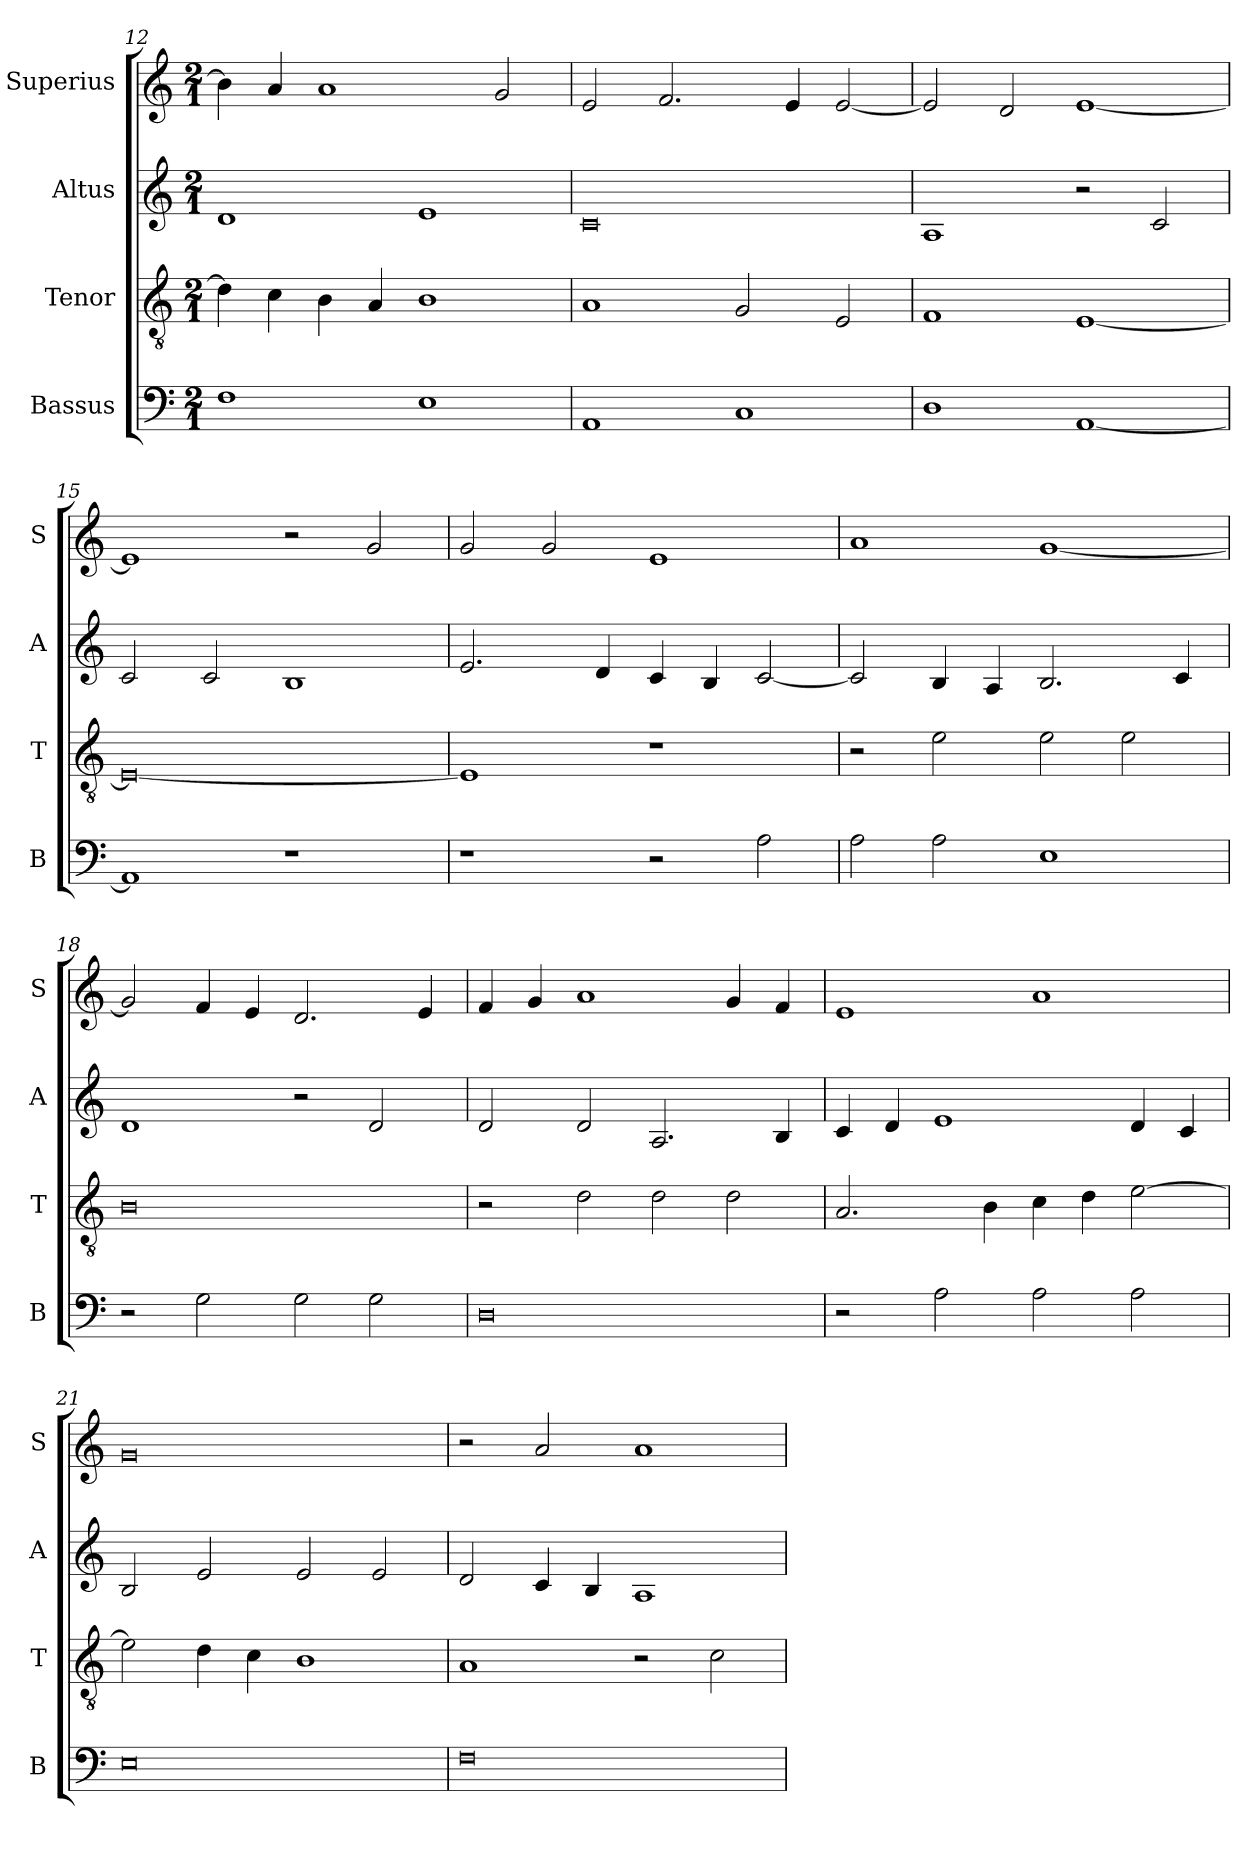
**kern	**kern	**kern	**kern
*part4	*part3	*part2	*part1
*staff4	*staff3	*staff2	*staff1
*I"Bassus	*I"Tenor	*I"Altus	*I"Superius
*I'B	*I'T	*I'A	*I'S
*clefF4	*clefGv2	*clefG2	*clefG2
*k[]	*k[]	*k[]	*k[]
*C:	*C:	*C:	*C:
*M2/1	*M2/1	*M2/1	*M2/1
=12	=12	=12	=12
1F	4d]	1d	4b]
.	4c	.	4a
.	4B	.	1a
.	4A	.	.
1E	1B	1e	.
.	.	.	2g
=13	=13	=13	=13
1AA	1A	0c	2e
.	.	.	2.f
1C	2G	.	.
.	.	.	4e
.	2E	.	[2e
=14	=14	=14	=14
1D	1F	1A	2e]
.	.	.	2d
[1AA	[1E	2r	[1e
.	.	2c	.
=15	=15	=15	=15
1AA]	0E_	2c	1e]
.	.	2c	.
1r	.	1B	2r
.	.	.	2g
=16	=16	=16	=16
1r	1E]	2.e	2g
.	.	.	2g
.	.	4d	.
2r	1r	4c	1e
.	.	4B	.
2A	.	[2c	.
=17	=17	=17	=17
2A	2r	2c]	1a
2A	2e	4B	.
.	.	4A	.
1E	2e	2.B	[1g
.	2e	.	.
.	.	4c	.
=18	=18	=18	=18
2r	0B	1d	2g]
2G	.	.	4f
.	.	.	4e
2G	.	2r	2.d
2G	.	2d	.
.	.	.	4e
=19	=19	=19	=19
0D	2r	2d	4f
.	.	.	4g
.	2d	2d	1a
.	2d	2.A	.
.	2d	.	4g
.	.	4B	4f
=20	=20	=20	=20
2r	2.A	4c	1e
.	.	4d	.
2A	.	1e	.
.	4B	.	.
2A	4c	.	1a
.	4d	.	.
2A	[2e	4d	.
.	.	4c	.
=21	=21	=21	=21
0E	2e]	2B	0g
.	4d	2e	.
.	4c	.	.
.	1B	2e	.
.	.	2e	.
=22	=22	=22	=22
0F	1A	2d	2r
.	.	4c	2a
.	.	4B	.
.	2r	1A	1a
.	2c	.	.
=	=	=	=
*-	*-	*-	*-
